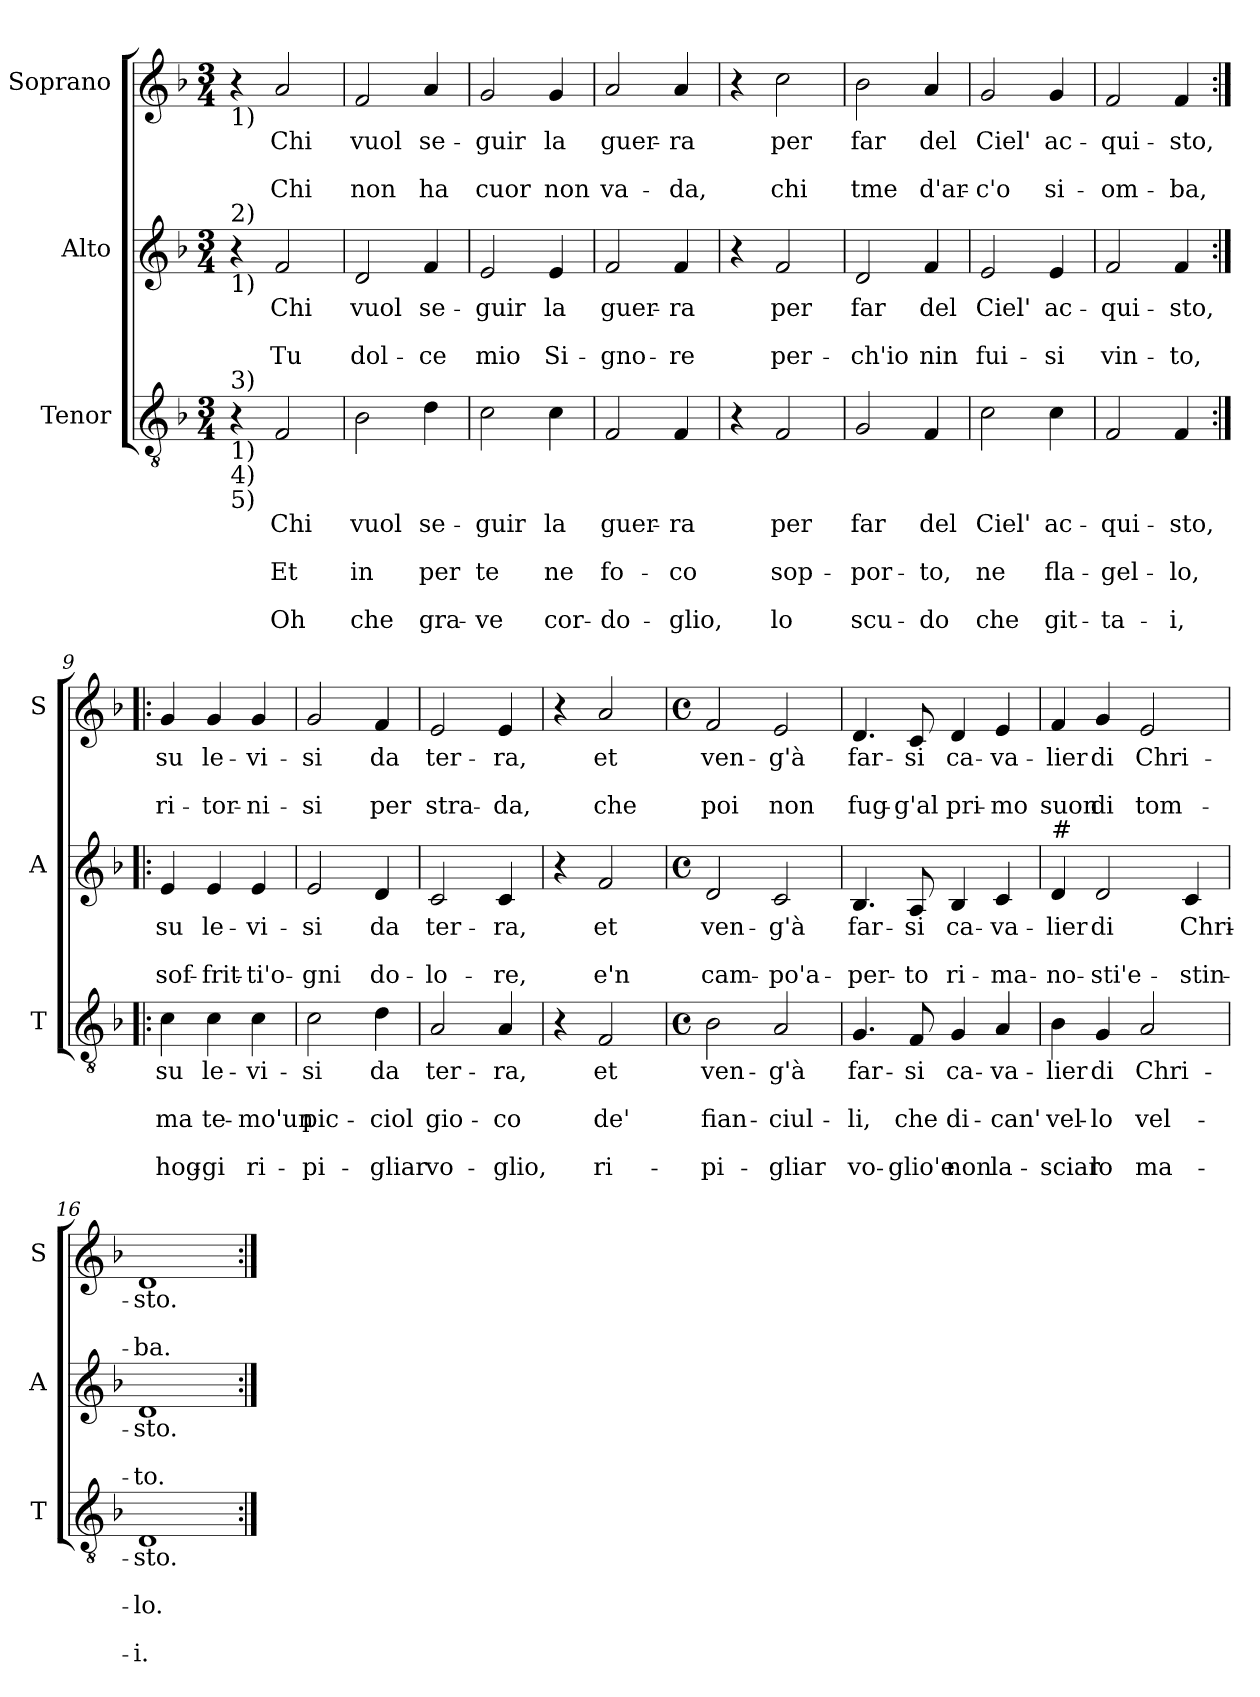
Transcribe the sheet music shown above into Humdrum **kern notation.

**kern	**text	**text	**text	**text	**text	**kern	**text	**text	**text	**kern	**text	**text	**text
*part3	*part3	*part3	*part3	*part3	*part3	*part2	*part2	*part2	*part2	*part1	*part1	*part1	*part1
*staff3	*staff3	*staff3	*staff3	*staff3	*staff3	*staff2	*staff2	*staff2	*staff2	*staff1	*staff1	*staff1	*staff1
*I"Tenor	*	*	*	*	*	*I"Alto	*	*	*	*I"Soprano	*	*	*
*I'T	*	*	*	*	*	*I'A	*	*	*	*I'S	*	*	*
*clefGv2	*	*	*	*	*	*clefG2	*	*	*	*clefG2	*	*	*
*k[b-]	*	*	*	*	*	*k[b-]	*	*	*	*k[b-]	*	*	*
*F:	*	*	*	*	*	*F:	*	*	*	*F:	*	*	*
*M3/4	*	*	*	*	*	*M3/4	*	*	*	*M3/4	*	*	*
=1	=1	=1	=1	=1	=1	=1	=1	=1	=1	=1	=1	=1	=1
!	!	!	!	!	!	!	!	!	!	!LO:TX:b:t=1)	!	!	!
!	!	!	!	!	!	!LO:TX:a:t=2)	!	!	!	!	!	!	!
!	!	!	!	!	!	!LO:TX:b:t=1)	!	!	!	!	!	!	!
!LO:TX:a:t=3)	!	!	!	!	!	!	!	!	!	!	!	!	!
!LO:TX:b:t=1)	!	!	!	!	!	!	!	!	!	!	!	!	!
!LO:TX:b:t=4)	!	!	!	!	!	!	!	!	!	!	!	!	!
!LO:TX:b:t=5)	!	!	!	!	!	!	!	!	!	!	!	!	!
4r	.	.	.	.	.	4r	.	.	.	4r	.	.	.
!	!LO:LY:b	!	!LO:LY:b	!	!LO:LY:b	!	!LO:LY:b	!	!LO:LY:b	!	!LO:LY:b	!	!LO:LY:b
2F/	Chi	.	Et	.	Oh	2f/	Chi	.	Tu	2a/	Chi	.	Chi
=2	=2	=2	=2	=2	=2	=2	=2	=2	=2	=2	=2	=2	=2
!	!LO:LY:b	!	!LO:LY:b	!	!LO:LY:b	!	!LO:LY:b	!	!LO:LY:b	!	!LO:LY:b	!	!LO:LY:b
2B-\	vuol	.	in	.	che	2d/	vuol	.	dol-	2f/	vuol	.	non
!	!LO:LY:b	!	!LO:LY:b	!	!LO:LY:b	!	!LO:LY:b	!	!LO:LY:b	!	!LO:LY:b	!	!LO:LY:b
4d\	se-	.	per	.	gra-	4f/	se-	.	-ce	4a/	se-	.	ha
=3	=3	=3	=3	=3	=3	=3	=3	=3	=3	=3	=3	=3	=3
!	!LO:LY:b	!	!LO:LY:b	!	!LO:LY:b	!	!LO:LY:b	!	!LO:LY:b	!	!LO:LY:b	!	!LO:LY:b
2c\	-guir	.	te	.	-ve	2e/	-guir	.	mio	2g/	-guir	.	cuor
!	!LO:LY:b	!	!LO:LY:b	!	!LO:LY:b	!	!LO:LY:b	!	!LO:LY:b	!	!LO:LY:b	!	!LO:LY:b
4c\	la	.	ne	.	cor-	4e/	la	.	Si-	4g/	la	.	non
=4	=4	=4	=4	=4	=4	=4	=4	=4	=4	=4	=4	=4	=4
!	!LO:LY:b	!	!LO:LY:b	!	!LO:LY:b	!	!LO:LY:b	!	!LO:LY:b	!	!LO:LY:b	!	!LO:LY:b
2F/	guer-	.	fo-	.	-do-	2f/	guer-	.	-gno-	2a/	guer-	.	va-
!	!LO:LY:b	!	!LO:LY:b	!	!LO:LY:b	!	!LO:LY:b	!	!LO:LY:b	!	!LO:LY:b	!	!LO:LY:b
4F/	-ra	.	-co	.	-glio,	4f/	-ra	.	-re	4a/	-ra	.	-da,
!!LO:LB:g=z
=5	=5	=5	=5	=5	=5	=5	=5	=5	=5	=5	=5	=5	=5
4r	.	.	.	.	.	4r	.	.	.	4r	.	.	.
!	!LO:LY:b	!	!LO:LY:b	!	!LO:LY:b	!	!LO:LY:b	!	!LO:LY:b	!	!LO:LY:b	!	!LO:LY:b
2F/	per	.	sop-	.	lo	2f/	per	.	per-	2cc\	per	.	chi
=6	=6	=6	=6	=6	=6	=6	=6	=6	=6	=6	=6	=6	=6
!	!LO:LY:b	!	!LO:LY:b	!	!LO:LY:b	!	!LO:LY:b	!	!LO:LY:b	!	!LO:LY:b	!	!LO:LY:b
2G/	far	.	-por-	.	scu-	2d/	far	.	-ch'io	2b-\	far	.	tme
!	!LO:LY:b	!	!LO:LY:b	!	!LO:LY:b	!	!LO:LY:b	!	!LO:LY:b	!	!LO:LY:b	!	!LO:LY:b
4F/	del	.	-to,	.	-do	4f/	del	.	nin	4a/	del	.	d'ar-
=7	=7	=7	=7	=7	=7	=7	=7	=7	=7	=7	=7	=7	=7
!	!LO:LY:b	!	!LO:LY:b	!	!LO:LY:b	!	!LO:LY:b	!	!LO:LY:b	!	!LO:LY:b	!	!LO:LY:b
2c\	Ciel'	.	ne	.	che	2e/	Ciel'	.	fui-	2g/	Ciel'	.	-c'o
!	!LO:LY:b	!	!LO:LY:b	!	!LO:LY:b	!	!LO:LY:b	!	!LO:LY:b	!	!LO:LY:b	!	!LO:LY:b
4c\	ac-	.	fla-	.	git-	4e/	ac-	.	-si	4g/	ac-	.	si-
=8	=8	=8	=8	=8	=8	=8	=8	=8	=8	=8	=8	=8	=8
!	!LO:LY:b	!	!LO:LY:b	!	!LO:LY:b	!	!LO:LY:b	!	!LO:LY:b	!	!LO:LY:b	!	!LO:LY:b
2F/	-qui-	.	-gel-	.	-ta-	2f/	-qui-	.	vin-	2f/	-qui-	.	-om-
!	!LO:LY:b	!	!LO:LY:b	!	!LO:LY:b	!	!LO:LY:b	!	!LO:LY:b	!	!LO:LY:b	!	!LO:LY:b
4F/	-sto,	.	-lo,	.	-i,	4f/	-sto,	.	-to,	4f/	-sto,	.	-ba,
!!LO:PB:g=z
=9:|!|:	=9:|!|:	=9:|!|:	=9:|!|:	=9:|!|:	=9:|!|:	=9:|!|:	=9:|!|:	=9:|!|:	=9:|!|:	=9:|!|:	=9:|!|:	=9:|!|:	=9:|!|:
!	!LO:LY:b	!	!LO:LY:b	!	!LO:LY:b	!	!LO:LY:b	!	!LO:LY:b	!	!LO:LY:b	!	!LO:LY:b
4c\	su	.	ma	.	hog-	4e/	su	.	sof-	4g/	su	.	ri-
!	!LO:LY:b	!	!LO:LY:b	!	!LO:LY:b	!	!LO:LY:b	!	!LO:LY:b	!	!LO:LY:b	!	!LO:LY:b
4c\	le-	.	te-	.	-gi	4e/	le-	.	-frit-	4g/	le-	.	-tor-
!	!LO:LY:b	!	!LO:LY:b	!	!LO:LY:b	!	!LO:LY:b	!	!LO:LY:b	!	!LO:LY:b	!	!LO:LY:b
4c\	-vi-	.	-mo'un	.	ri-	4e/	-vi-	.	-ti'o-	4g/	-vi-	.	-ni-
=10	=10	=10	=10	=10	=10	=10	=10	=10	=10	=10	=10	=10	=10
!	!LO:LY:b	!	!LO:LY:b	!	!LO:LY:b	!	!LO:LY:b	!	!LO:LY:b	!	!LO:LY:b	!	!LO:LY:b
2c\	-si	.	pic-	.	-pi-	2e/	-si	.	-gni	2g/	-si	.	-si
!	!LO:LY:b	!	!LO:LY:b	!	!LO:LY:b	!	!LO:LY:b	!	!LO:LY:b	!	!LO:LY:b	!	!LO:LY:b
4d\	da	.	-ciol	.	-gliar	4d/	da	.	do-	4f/	da	.	per
=11	=11	=11	=11	=11	=11	=11	=11	=11	=11	=11	=11	=11	=11
!	!LO:LY:b	!	!LO:LY:b	!	!LO:LY:b	!	!LO:LY:b	!	!LO:LY:b	!	!LO:LY:b	!	!LO:LY:b
2A/	ter-	.	gio-	.	vo-	2c/	ter-	.	-lo-	2e/	ter-	.	stra-
!	!LO:LY:b	!	!LO:LY:b	!	!LO:LY:b	!	!LO:LY:b	!	!LO:LY:b	!	!LO:LY:b	!	!LO:LY:b
4A/	-ra,	.	-co	.	-glio,	4c/	-ra,	.	-re,	4e/	-ra,	.	-da,
=12	=12	=12	=12	=12	=12	=12	=12	=12	=12	=12	=12	=12	=12
4r	.	.	.	.	.	4r	.	.	.	4r	.	.	.
!	!LO:LY:b	!	!LO:LY:b	!	!LO:LY:b	!	!LO:LY:b	!	!LO:LY:b	!	!LO:LY:b	!	!LO:LY:b
2F/	et	.	de'	.	ri-	2f/	et	.	e'n	2a/	et	.	che
!!LO:LB:g=z
=13	=13	=13	=13	=13	=13	=13	=13	=13	=13	=13	=13	=13	=13
*M4/4	*	*	*	*	*	*M4/4	*	*	*	*M4/4	*	*	*
*met(c)	*	*	*	*	*	*met(c)	*	*	*	*met(c)	*	*	*
!	!LO:LY:b	!	!LO:LY:b	!	!LO:LY:b	!	!LO:LY:b	!	!LO:LY:b	!	!LO:LY:b	!	!LO:LY:b
2B-\	ven-	.	fian-	.	-pi-	2d/	ven-	.	cam-	2f/	ven-	.	poi
!	!LO:LY:b	!	!LO:LY:b	!	!LO:LY:b	!	!LO:LY:b	!	!LO:LY:b	!	!LO:LY:b	!	!LO:LY:b
2A/	-g'à	.	-ciul-	.	-gliar	2c/	-g'à	.	-po'a-	2e/	-g'à	.	non
=14	=14	=14	=14	=14	=14	=14	=14	=14	=14	=14	=14	=14	=14
!	!LO:LY:b	!	!LO:LY:b	!	!LO:LY:b	!	!LO:LY:b	!	!LO:LY:b	!	!LO:LY:b	!	!LO:LY:b
4.G/	far-	.	-li,	.	vo-	4.B-/	far-	.	-per-	4.d/	far-	.	fug-
!	!LO:LY:b	!	!LO:LY:b	!	!LO:LY:b	!	!LO:LY:b	!	!LO:LY:b	!	!LO:LY:b	!	!LO:LY:b
8F/	-si	.	che	.	-glio'e	8A/	-si	.	-to	8c/	-si	.	-g'al
!	!LO:LY:b	!	!LO:LY:b	!	!LO:LY:b	!	!LO:LY:b	!	!LO:LY:b	!	!LO:LY:b	!	!LO:LY:b
4G/	ca-	.	di-	.	non	4B-/	ca-	.	ri-	4d/	ca-	.	pri-
!	!LO:LY:b	!	!LO:LY:b	!	!LO:LY:b	!	!LO:LY:b	!	!LO:LY:b	!	!LO:LY:b	!	!LO:LY:b
4A/	-va-	.	-can'	.	la-	4c/	-va-	.	-ma-	4e/	-va-	.	-mo
=15	=15	=15	=15	=15	=15	=15	=15	=15	=15	=15	=15	=15	=15
!	!	!	!	!	!	!LO:TX:a:t=#	!	!	!	!	!	!	!
!	!LO:LY:b	!	!LO:LY:b	!	!LO:LY:b	!	!LO:LY:b	!	!LO:LY:b	!	!LO:LY:b	!	!LO:LY:b
4B-\	-lier	.	vel-	.	-sciar	4d/	-lier	.	-no-	4f/	-lier	.	suon
!	!LO:LY:b	!	!LO:LY:b	!	!LO:LY:b	!	!LO:LY:b	!	!LO:LY:b	!	!LO:LY:b	!	!LO:LY:b
4G/	di	.	-lo	.	lo	2d/	di	.	-sti'e-	4g/	di	.	di
!	!LO:LY:b	!	!LO:LY:b	!	!LO:LY:b	!	!	!	!	!	!LO:LY:b	!	!LO:LY:b
2A/	Chri-	.	vel-	.	ma-	.	.	.	.	2e/	Chri-	.	tom-
!	!	!	!	!	!	!	!LO:LY:b	!	!LO:LY:b	!	!	!	!
.	.	.	.	.	.	4c/	Chri-	.	-stin-	.	.	.	.
=16	=16	=16	=16	=16	=16	=16	=16	=16	=16	=16	=16	=16	=16
!	!LO:LY:b	!	!LO:LY:b	!	!LO:LY:b	!	!LO:LY:b	!	!LO:LY:b	!	!LO:LY:b	!	!LO:LY:b
1D	-sto.	.	-lo.	.	-i.	1d	-sto.	.	-to.	1d	-sto.	.	-ba.
=:|!	=:|!	=:|!	=:|!	=:|!	=:|!	=:|!	=:|!	=:|!	=:|!	=:|!	=:|!	=:|!	=:|!
*-	*-	*-	*-	*-	*-	*-	*-	*-	*-	*-	*-	*-	*-
